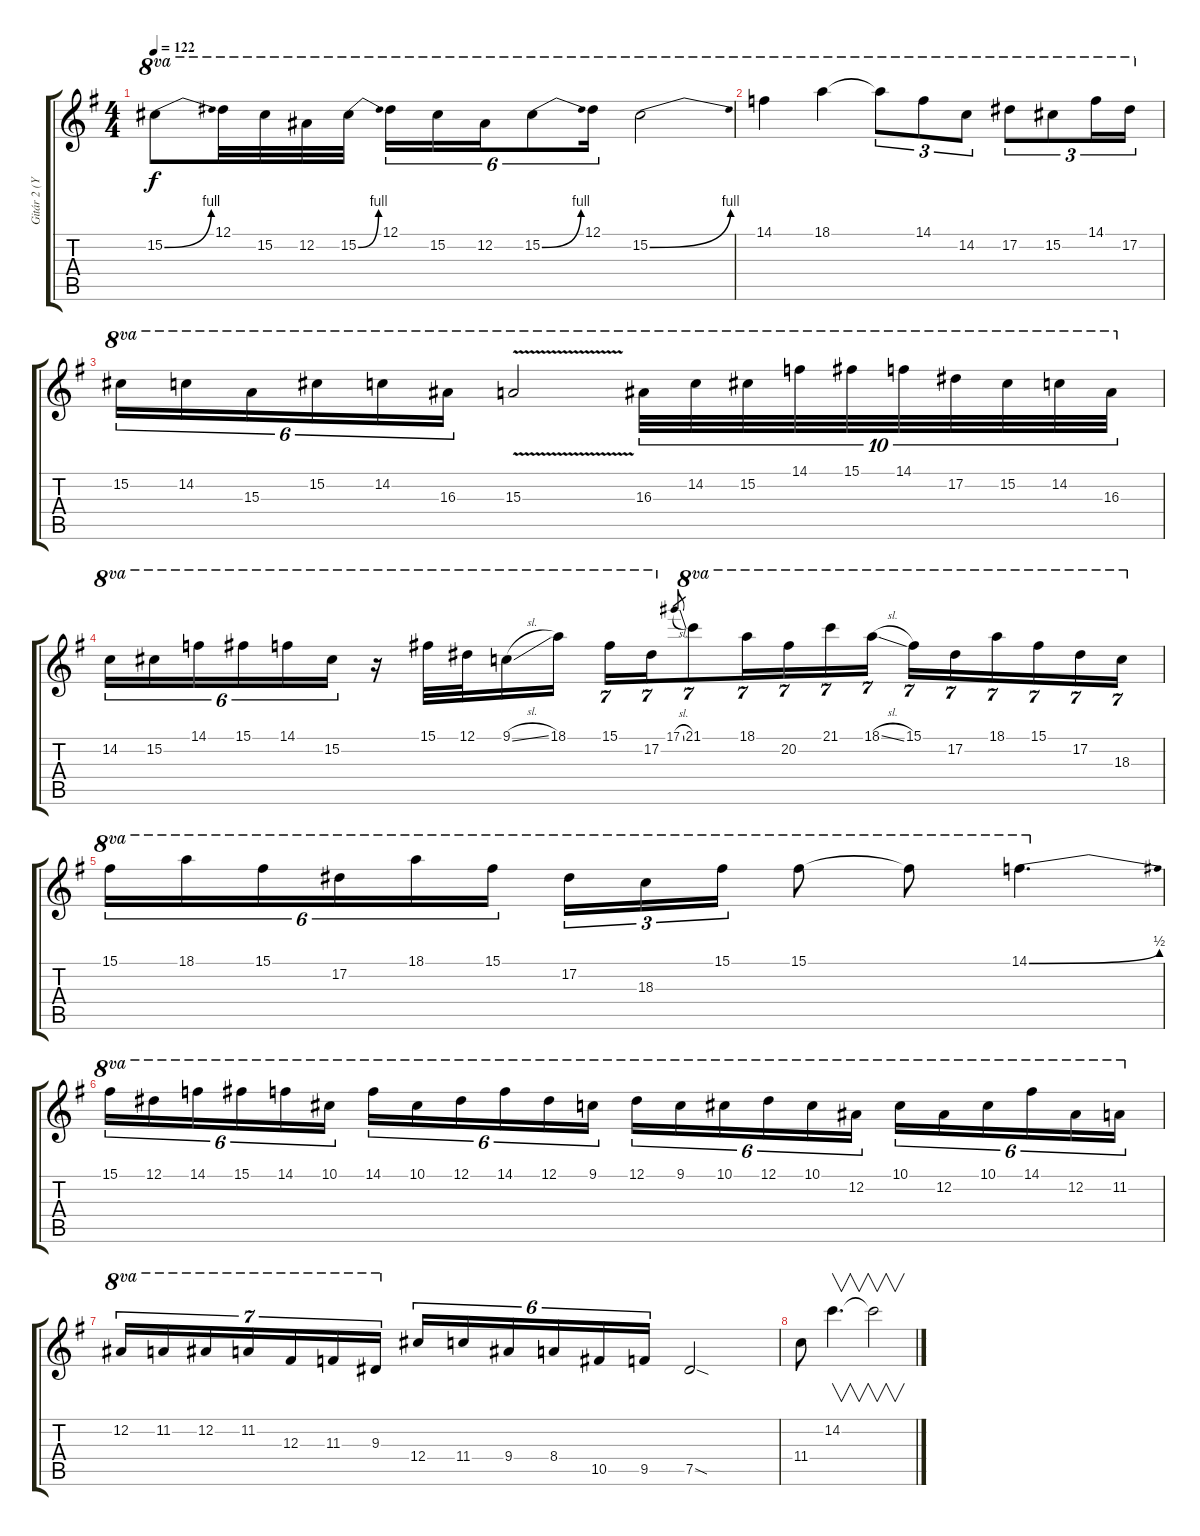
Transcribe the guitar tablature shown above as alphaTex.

\track ("Gitár 2 (Yngwie Malmsteen)" "Gitár 2 (Y") {instrument distortionguitar}
\staff {score tabs}
\tuning (Eb4 Bb3 Gb3 Db3 Ab2 Eb2) {hide}
\ts (4 4)
\tempo 122
\clef g2
\ks g
15.2{be (bend 0 0 60 4)}.8{ot 8va dy f} 12.1.32{ot 8va} 15.2.32{ot 8va} 12.2.32{ot 8va} 15.2{be (bend 0 0 60 4)}.32{ot 8va} 12.1.16{tu (6 4) ot 8va} 15.2.16{tu (6 4) ot 8va} 12.2.16{tu (6 4) ot 8va} 15.2{be (bend 0 0 60 4)}.8{tu (6 4) ot 8va} 12.1.16{tu (6 4) ot 8va} 15.2{be (bend 0 0 60 4)}.2{ot 8va} |
14.1.4{ot 8va} 18.1.4{ot 8va} 18.1{t}.8{tu (3 2) ot 8va} 14.1.8{tu (3 2) ot 8va} 14.2.8{tu (3 2) ot 8va} 17.2.8{tu (3 2) ot 8va} 15.2.8{tu (3 2) ot 8va} 14.1.16{tu (3 2) ot 8va} 17.2.16{tu (3 2) ot 8va} |
15.2.16{tu (6 4) ot 8va} 14.2.16{tu (6 4) ot 8va} 15.3.16{tu (6 4) ot 8va} 15.2.16{tu (6 4) ot 8va} 14.2.16{tu (6 4) ot 8va} 16.3.16{tu (6 4) ot 8va} 15.3{v}.2{ot 8va} 16.3.32{tu (10 8) ot 8va} 14.2.32{tu (10 8) ot 8va} 15.2.32{tu (10 8) ot 8va} 14.1.32{tu (10 8) ot 8va} 15.1.32{tu (10 8) ot 8va} 14.1.32{tu (10 8) ot 8va} 17.2.32{tu (10 8) ot 8va} 15.2.32{tu (10 8) ot 8va} 14.2.32{tu (10 8) ot 8va} 16.3.32{tu (10 8) ot 8va} |
14.2.16{tu (6 4) ot 8va} 15.2.16{tu (6 4) ot 8va} 14.1.16{tu (6 4) ot 8va} 15.1.16{tu (6 4) ot 8va} 14.1.16{tu (6 4) ot 8va} 15.2.16{tu (6 4) ot 8va} r.16{ot 8va} 15.1.32{ot 8va} 12.1.32{ot 8va} 9.1{sl}.16{ot 8va} 18.1.16{ot 8va} 15.1.16{tu (7 4) ot 8va} 17.2.16{tu (7 4) ot 8va} 17.1{sl}.8{gr} 21.1.8{tu (7 4) ot 8va} 18.1.16{tu (7 4) ot 8va} 20.2.16{tu (7 4) ot 8va} 21.1.16{tu (7 4) ot 8va} 18.1{sl}.16{tu (7 4) ot 8va} 15.1.16{tu (7 4) ot 8va} 17.2.16{tu (7 4) ot 8va} 18.1.16{tu (7 4) ot 8va} 15.1.16{tu (7 4) ot 8va} 17.2.16{tu (7 4) ot 8va} 18.3.16{tu (7 4) ot 8va} |
15.1.16{tu (6 4) ot 8va} 18.1.16{tu (6 4) ot 8va} 15.1.16{tu (6 4) ot 8va} 17.2.16{tu (6 4) ot 8va} 18.1.16{tu (6 4) ot 8va} 15.1.16{tu (6 4) ot 8va} 17.2.16{tu (3 2) ot 8va} 18.3.16{tu (3 2) ot 8va} 15.1.16{tu (3 2) ot 8va} 15.1.8{ot 8va} 15.1{t}.8{ot 8va} 14.1{be (bend 0 0 60 2)}.4{d ot 8va} |
15.1.16{tu (6 4) ot 8va} 12.1.16{tu (6 4) ot 8va} 14.1.16{tu (6 4) ot 8va} 15.1.16{tu (6 4) ot 8va} 14.1.16{tu (6 4) ot 8va} 10.1.16{tu (6 4) ot 8va} 14.1.16{tu (6 4) ot 8va} 10.1.16{tu (6 4) ot 8va} 12.1.16{tu (6 4) ot 8va} 14.1.16{tu (6 4) ot 8va} 12.1.16{tu (6 4) ot 8va} 9.1.16{tu (6 4) ot 8va} 12.1.16{tu (6 4) ot 8va} 9.1.16{tu (6 4) ot 8va} 10.1.16{tu (6 4) ot 8va} 12.1.16{tu (6 4) ot 8va} 10.1.16{tu (6 4) ot 8va} 12.2.16{tu (6 4) ot 8va} 10.1.16{tu (6 4) ot 8va} 12.2.16{tu (6 4) ot 8va} 10.1.16{tu (6 4) ot 8va} 14.1.16{tu (6 4) ot 8va} 12.2.16{tu (6 4) ot 8va} 11.2.16{tu (6 4) ot 8va} |
12.2.16{tu (7 4) ot 8va} 11.2.16{tu (7 4) ot 8va} 12.2.16{tu (7 4) ot 8va} 11.2.16{tu (7 4) ot 8va} 12.3.16{tu (7 4) ot 8va} 11.3.16{tu (7 4) ot 8va} 9.3.16{tu (7 4) ot 8va} 12.4.16{tu (6 4)} 11.4.16{tu (6 4)} 9.4.16{tu (6 4)} 8.4.16{tu (6 4)} 10.5.16{tu (6 4)} 9.5.16{tu (6 4)} 7.5{sod}.2 |
11.4.8 14.2.4{v d} 14.2{t}.2{v}
